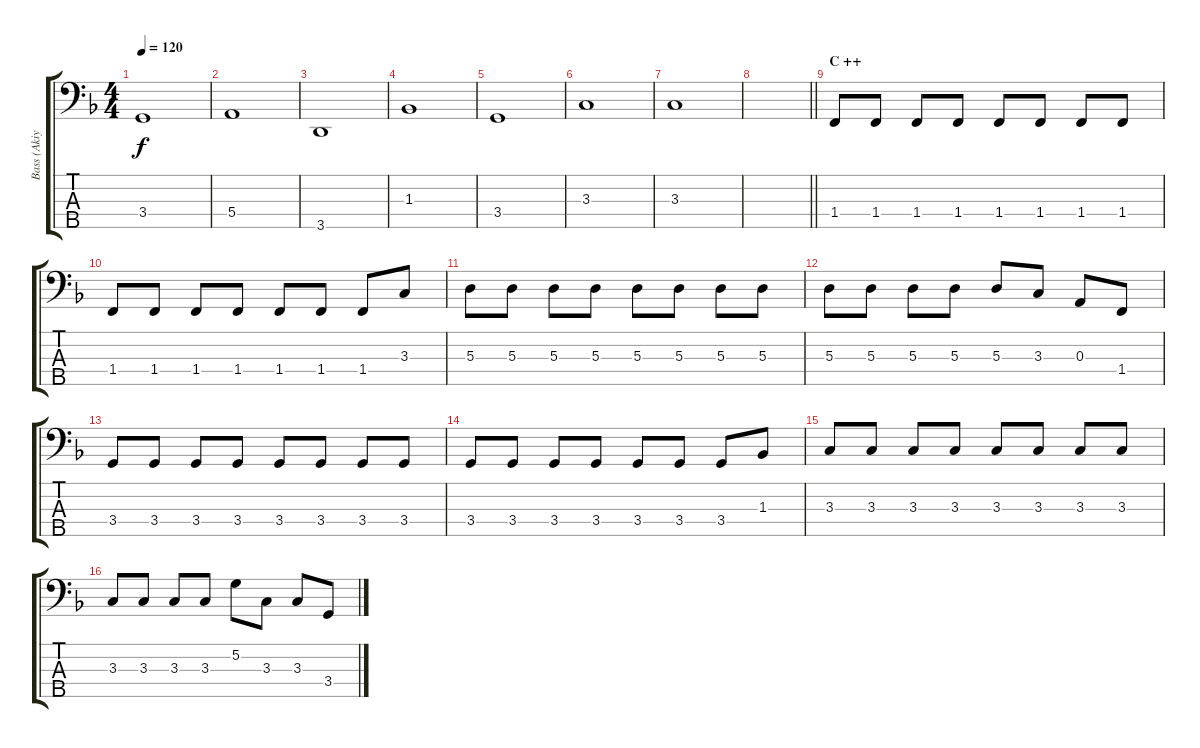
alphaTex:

\track ("Bass (Akiyama Mio)" "Bass (Akiy") {instrument electricbassfinger}
\staff {score tabs}
\tuning (G2 D2 A1 E1 B0) {hide}
\ts (4 4)
\tempo 120
\clef f4
\ks f
3.4.1{dy f} |
5.4.1 |
3.5.1 |
1.3.1 |
3.4.1 |
3.3.1 |
3.3.1 |
\barLineRight lightlight
|
\section ("" "C ++")
1.4.8 1.4.8 1.4.8 1.4.8 1.4.8 1.4.8 1.4.8 1.4.8 |
1.4.8 1.4.8 1.4.8 1.4.8 1.4.8 1.4.8 1.4.8 3.3.8 |
5.3.8 5.3.8 5.3.8 5.3.8 5.3.8 5.3.8 5.3.8 5.3.8 |
5.3.8 5.3.8 5.3.8 5.3.8 5.3.8 3.3.8 0.3.8 1.4.8 |
3.4.8 3.4.8 3.4.8 3.4.8 3.4.8 3.4.8 3.4.8 3.4.8 |
3.4.8 3.4.8 3.4.8 3.4.8 3.4.8 3.4.8 3.4.8 1.3.8 |
3.3.8 3.3.8 3.3.8 3.3.8 3.3.8 3.3.8 3.3.8 3.3.8 |
3.3.8 3.3.8 3.3.8 3.3.8 5.2.8 3.3.8 3.3.8 3.4.8
